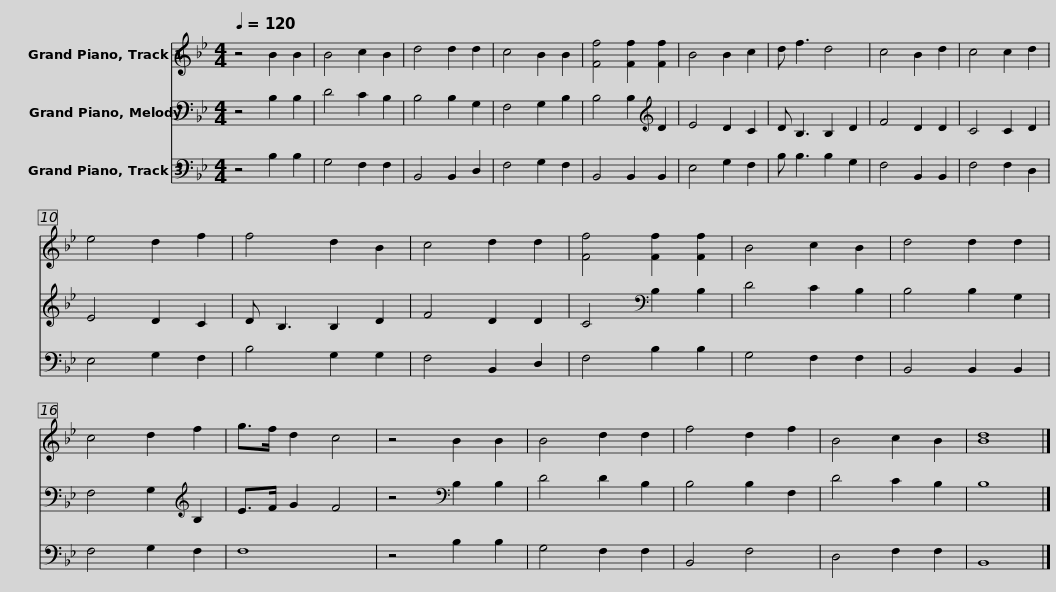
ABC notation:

X:1
%%score 1 2 3
L:1/8
Q:1/4=120
M:4/4
I:linebreak $
K:Bb
V:1 treble
V:2 bass
V:3 bass
V:1
 z4 B2 B2 | B4 c2 B2 | d4 d2 d2 | c4 B2 B2 | [Ff]4 [Ff]2 [Ff]2 | %5
 B4 B2 c2 | d f3 d4 | c4 B2 d2 |$ c4 c2 d2 | e4 d2 f2 | %10
 f4 d2 B2 | c4 d2 d2 | [Ff]4 [Ff]2 [Ff]2 | B4 c2 B2 | d4 d2 d2 | %15
 c4 d2 f2 | g>f d2 c4 |$ z4 B2 B2 | B4 d2 d2 | f4 d2 f2 | %20
 B4 c2 B2 | [Bd]8 |] %22
V:2
 z4 B,2 B,2 | D4 C2 B,2 | B,4 B,2 G,2 | F,4 G,2 B,2 | B,4 B,2[K:treble] D2 | %5
 E4 D2 C2 | D B,3 B,2 D2 | F4 D2 D2 |$ C4 C2 D2 | E4 D2 C2 | %10
 D B,3 B,2 D2 | F4 D2 D2 | C4[K:bass] B,2 B,2 | D4 C2 B,2 | B,4 B,2 G,2 | %15
 F,4 G,2[K:treble] B,2 | E>F G2 F4 |$ z4[K:bass] B,2 B,2 | D4 D2 B,2 | B,4 B,2 F,2 | %20
 D4 C2 B,2 | B,8 |] %22
V:3
 z4 B,2 B,2 | G,4 F,2 F,2 | B,,4 B,,2 D,2 | F,4 G,2 F,2 | B,,4 B,,2 B,,2 | %5
 E,4 G,2 F,2 | B, B,3 B,2 G,2 | F,4 B,,2 B,,2 |$ F,4 F,2 D,2 | E,4 G,2 F,2 | %10
 B,4 G,2 G,2 | F,4 B,,2 D,2 | F,4 B,2 B,2 | G,4 F,2 F,2 | B,,4 B,,2 B,,2 | %15
 F,4 G,2 F,2 | F,8 |$ z4 B,2 B,2 | G,4 F,2 F,2 | B,,4 F,4 | %20
 D,4 F,2 F,2 | B,,8 |] %22
